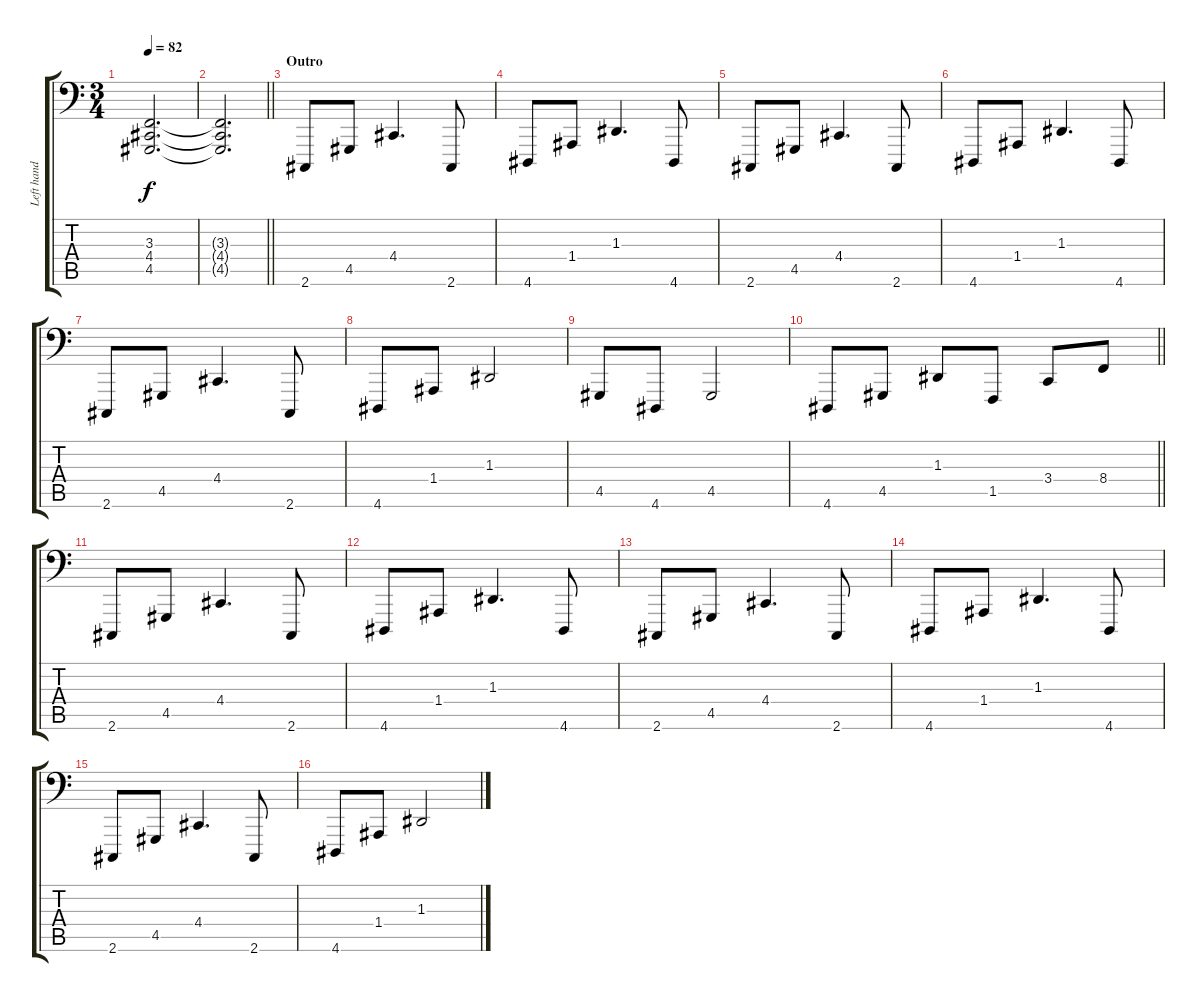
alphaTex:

\track ("Left hand" "Left hand") {instrument acousticgrandpiano}
\staff {score tabs}
\tuning (C3 G2 D2 A1 E1 B0) {hide}
\ts (3 4)
\tempo 82
\clef f4
\ks c
(3.3 4.4 4.5).2{d dy f} |
\barLineRight lightlight
(3.3{t} 4.4{t} 4.5{t}).2{d} |
\section ("" "Outro")
2.6.8 4.5.8 4.4.4{d} 2.6.8 |
4.6.8 1.4.8 1.3.4{d} 4.6.8 |
2.6.8 4.5.8 4.4.4{d} 2.6.8 |
4.6.8 1.4.8 1.3.4{d} 4.6.8 |
2.6.8 4.5.8 4.4.4{d} 2.6.8 |
4.6.8 1.4.8 1.3.2 |
4.5.8 4.6.8 4.5.2 |
\barLineRight lightlight
4.6.8 4.5.8 1.3.8 1.5.8 3.4.8 8.4.8 |
2.6.8 4.5.8 4.4.4{d} 2.6.8 |
4.6.8 1.4.8 1.3.4{d} 4.6.8 |
2.6.8 4.5.8 4.4.4{d} 2.6.8 |
4.6.8 1.4.8 1.3.4{d} 4.6.8 |
2.6.8 4.5.8 4.4.4{d} 2.6.8 |
4.6.8 1.4.8 1.3.2
